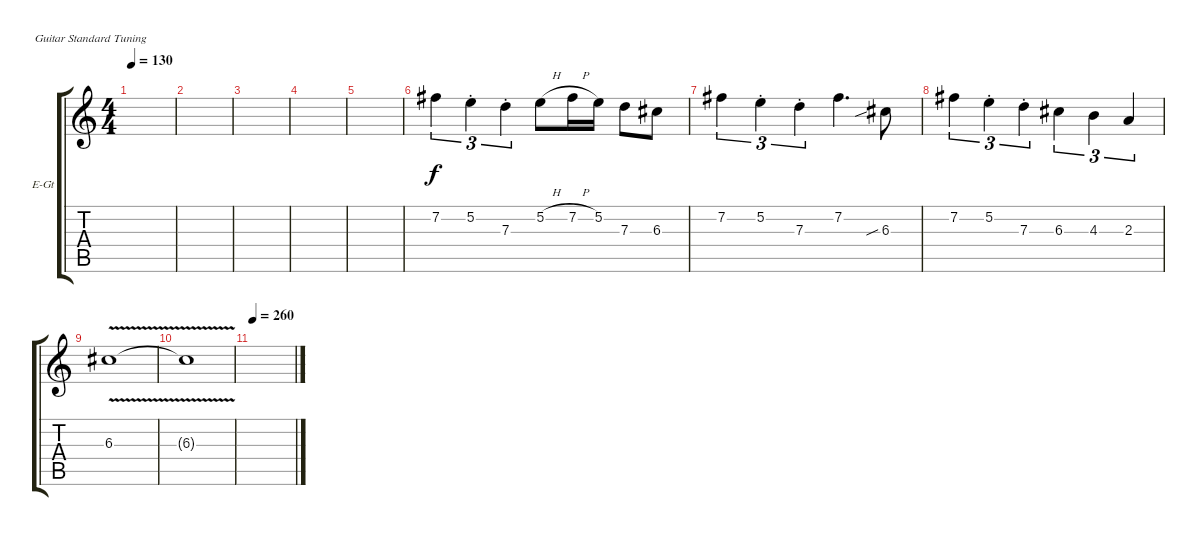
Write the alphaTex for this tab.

\defaultSystemsLayout 4
\bracketExtendMode groupsimilarinstruments
\firstSystemTrackNameOrientation horizontal
\otherSystemsTrackNameOrientation horizontal
\track ("Extra Guitar" "E-Gt") {mute instrument distortionguitar}
\staff {score tabs}
\tuning (E4 B3 G3 D3 A2 E2)
\ts (4 4)
\tempo 130
\clef g2
\ks c
|
|
|
|
|
7.2.4{tu (3 2)} 5.2{st}.4{tu (3 2)} 7.3{st}.4{tu (3 2)} 5.2{h}.8 7.2{h}.16 5.2.16 7.3.8 6.3.8 |
7.2.4{tu (3 2)} 5.2{st}.4{tu (3 2)} 7.3{st}.4{tu (3 2)} 7.2.4{d} 6.3{sib}.8 |
7.2.4{tu (3 2)} 5.2{st}.4{tu (3 2)} 7.3{st}.4{tu (3 2)} 6.3.4{tu (3 2)} 4.3.4{tu (3 2)} 2.3.4{tu (3 2)} |
6.3{v}.1 |
6.3{t}.1 |
\tempo 260
